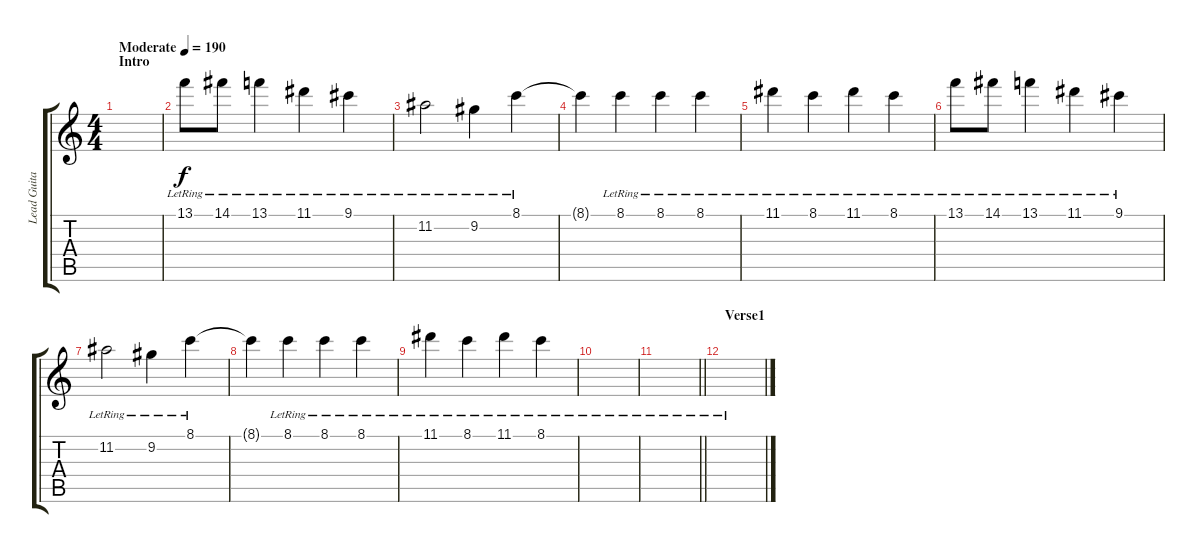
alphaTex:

\track ("Lead Guitar 2 " "Lead Guita") {instrument overdrivenguitar}
\staff {score tabs}
\tuning (E4 B3 G3 D3 A2 E2) {hide}
\ts (4 4)
\section ("" "Intro")
\tempo (190 "Moderate")
\clef g2
\ks c
|
13.1{lr}.8 14.1{lr}.8 13.1{lr}.4 11.1{lr}.4 9.1{lr}.4 |
11.2{lr}.2 9.2{lr}.4 8.1{lr}.4 |
8.1{t}.4 8.1{lr}.4 8.1{lr}.4 8.1{lr}.4 |
11.1{lr}.4 8.1{lr}.4 11.1{lr}.4 8.1{lr}.4 |
13.1{lr}.8 14.1{lr}.8 13.1{lr}.4 11.1{lr}.4 9.1{lr}.4 |
11.2{lr}.2 9.2{lr}.4 8.1{lr}.4 |
8.1{t}.4 8.1{lr}.4 8.1{lr}.4 8.1{lr}.4 |
11.1{lr}.4 8.1{lr}.4 11.1{lr}.4 8.1{lr}.4 |
|
\barLineRight lightlight
|
\section ("" "Verse1")
